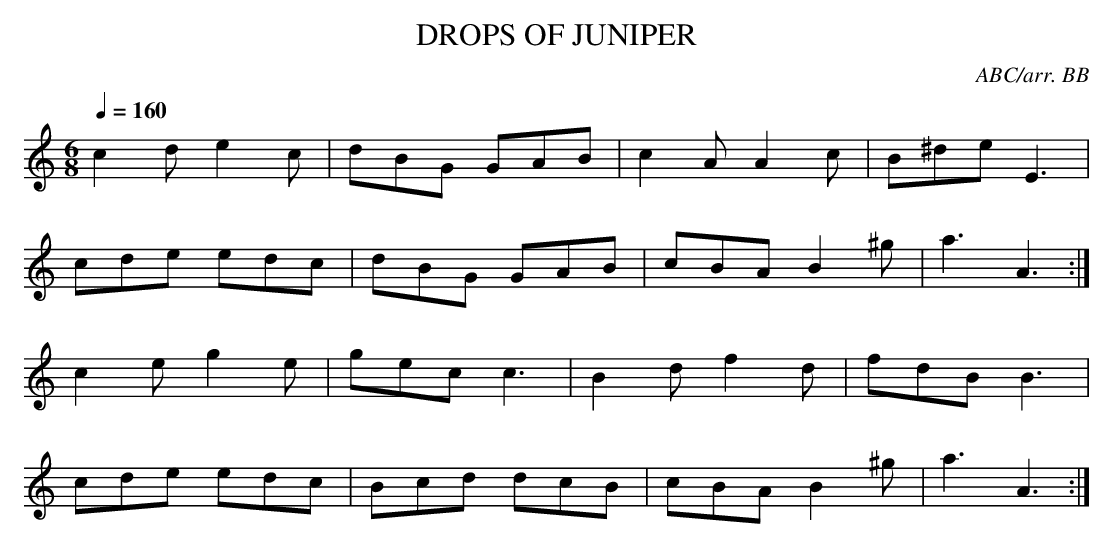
X:1
T:DROPS OF JUNIPER
C:ABC/arr. BB
M:6/8
Q:1/4=160
K:Am % source key = Gm
c2d e2c|dBG GAB|c2A A2c|B^de E3|
cde edc|dBG GAB|cBA B2^g|a3 A3 :|
c2e g2e|gec c3|B2d f2d|fdB B3|
cde edc|Bcd dcB|cBA B2^g|a3 A3 :|
